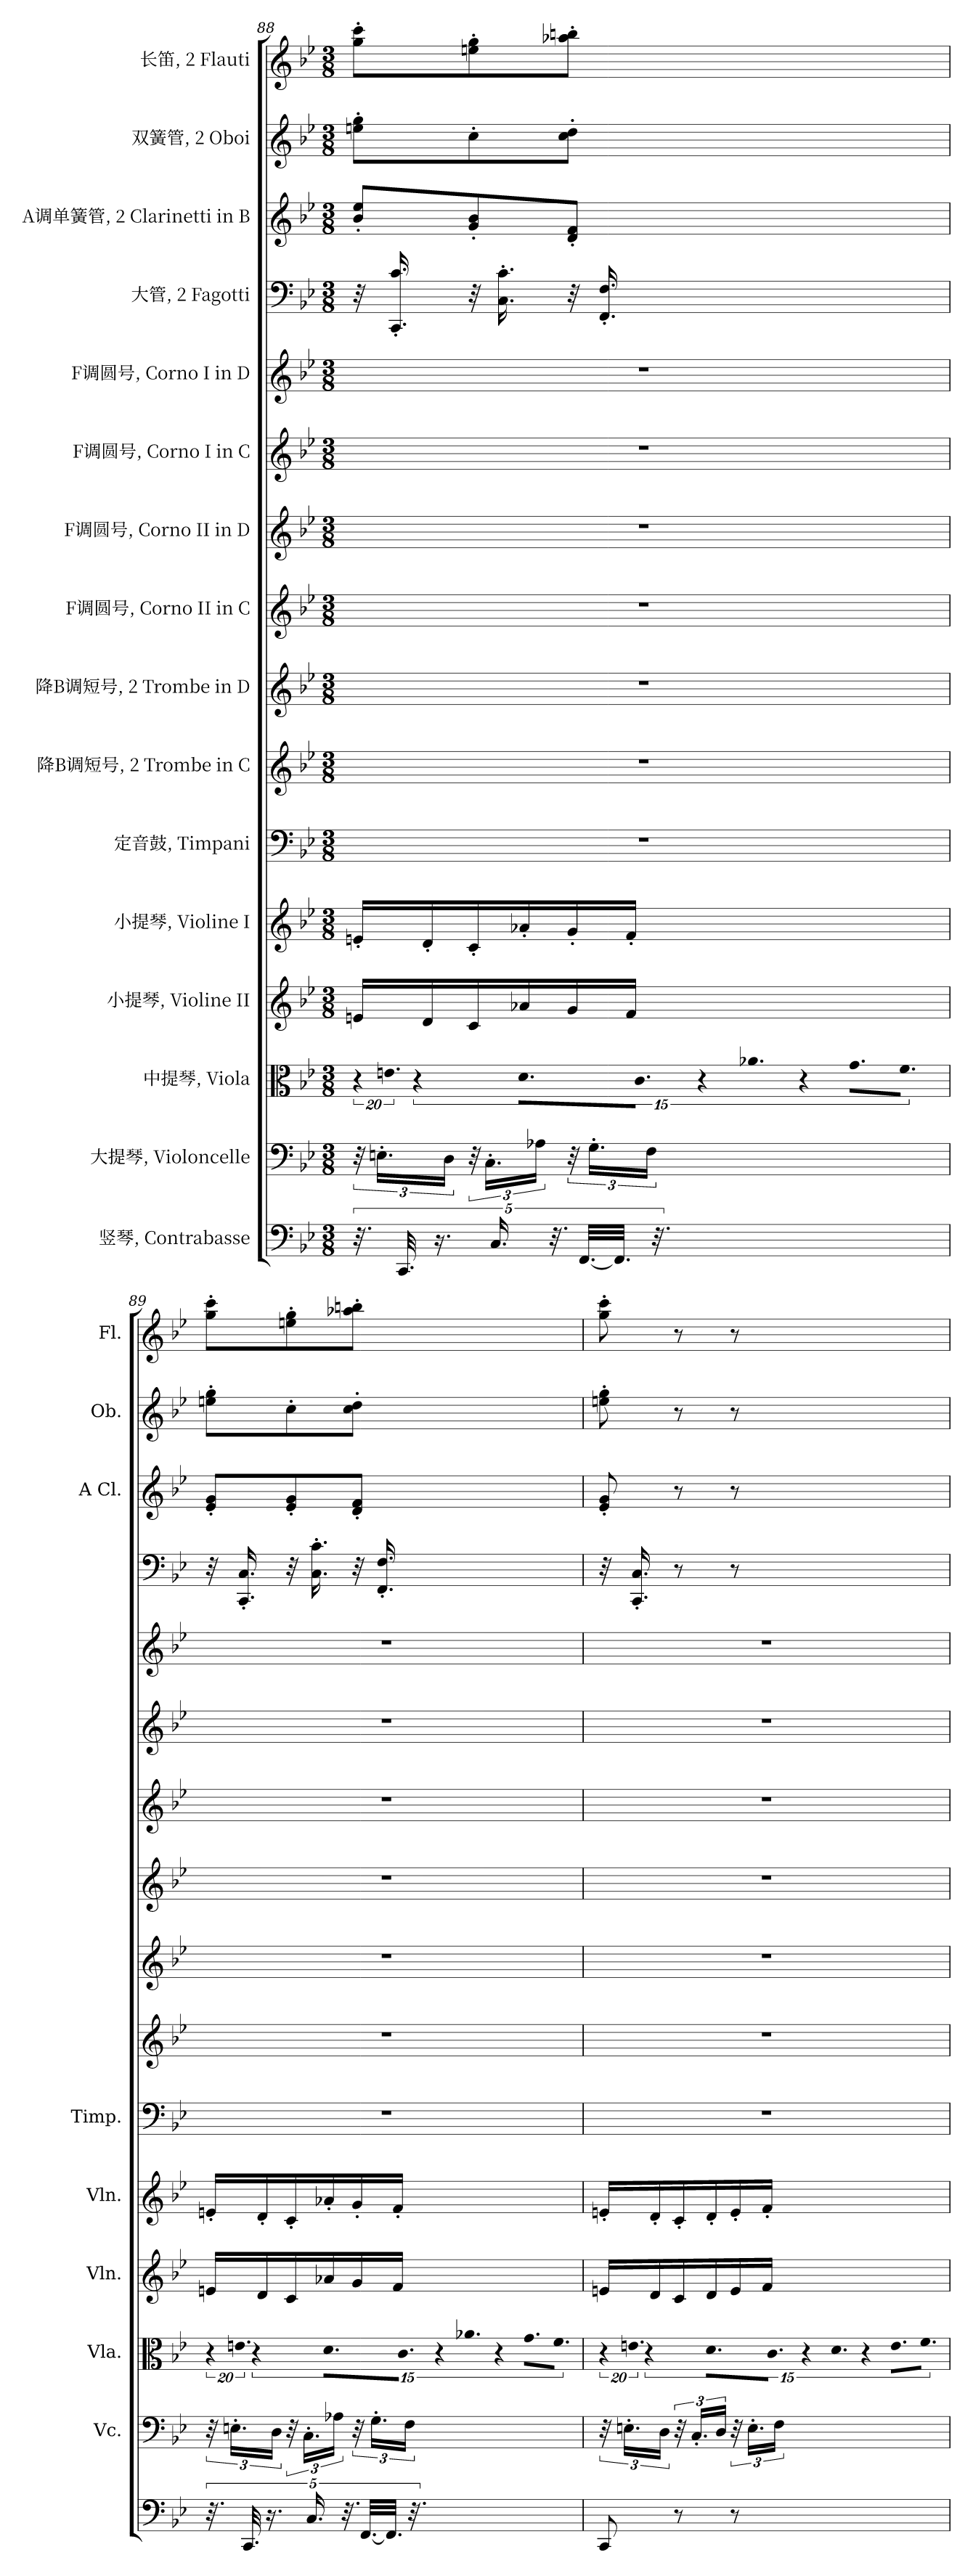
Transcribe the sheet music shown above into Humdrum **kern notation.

**kern	**kern	**kern	**kern	**kern	**kern	**kern	**kern	**kern	**kern	**kern	**kern	**kern	**kern	**kern	**kern
*part16	*part15	*part14	*part13	*part12	*part11	*part10	*part9	*part8	*part7	*part6	*part5	*part4	*part3	*part2	*part1
*staff16	*staff15	*staff14	*staff13	*staff12	*staff11	*staff10	*staff9	*staff8	*staff7	*staff6	*staff5	*staff4	*staff3	*staff2	*staff1
*I"竖琴, Contrabasse	*I"大提琴, Violoncelle	*I"中提琴, Viola	*I"小提琴, Violine II	*I"小提琴, Violine I	*I"定音鼓, Timpani	*I"降B调短号, 2 Trombe in C	*I"降B调短号, 2 Trombe in D	*I"F调圆号, Corno II in C	*I"F调圆号, Corno II in D	*I"F调圆号, Corno I in C	*I"F调圆号, Corno I in D	*I"大管, 2 Fagotti	*I"A调单簧管, 2 Clarinetti in B	*I"双簧管, 2 Oboi	*I"长笛, 2 Flauti
*	*I'Vc.	*I'Vla.	*I'Vln.	*I'Vln.	*I'Timp.	*	*	*	*	*	*	*	*I'A Cl.	*I'Ob.	*I'Fl.
!!LO:PB:g=z
*clefF4	*clefF4	*clefC3	*clefG2	*clefG2	*clefF4	*clefG2	*clefG2	*clefG2	*clefG2	*clefG2	*clefG2	*clefF4	*clefG2	*clefG2	*clefG2
*	*	*	*	*	*	*ITrd1c2	*ITrd1c2	*ITrd4c7	*ITrd4c7	*ITrd4c7	*ITrd4c7	*	*ITrd2c3	*	*
*k[b-e-]	*k[b-e-]	*k[b-e-]	*k[b-e-]	*k[b-e-]	*k[b-e-]	*k[b-e-a-d-]	*k[b-e-a-d-]	*k[b-e-a-]	*k[b-e-a-]	*k[b-e-a-]	*k[b-e-a-]	*k[b-e-]	*k[f#]	*k[b-e-]	*k[b-e-]
*M3/8	*M3/8	*M3/8	*M3/8	*M3/8	*M3/8	*M3/8	*M3/8	*M3/8	*M3/8	*M3/8	*M3/8	*M3/8	*M3/8	*M3/8	*M3/8
*MM117	*MM117	*MM117	*MM117	*MM117	*MM117	*MM117	*MM117	*MM117	*MM117	*MM117	*MM117	*MM117	*MM117	*MM117	*MM117
=88	=88	=88	=88	=88	=88	=88	=88	=88	=88	=88	=88	=88	=88	=88	=88
!	!	!LO:N:vis=64.	!	!	!	!	!	!	!	!	!	!	!	!	!
40.r	48r	640%17r	16en/LL	16en'/LL	4.r	4.r	4.r	4.r	4.r	4.r	4.r	32r	8g/' 8cc/'L	8een\' 8gg\'L	8gg\' 8ccc\'L
.	24.En'\LL	.	.	.	.	.	.	.	.	.	.	.	.	.	.
!	!	!LO:N:vis=32.	!	!	!	!	!	!	!	!	!	!	!	!	!
.	.	640%17en\	.	.	.	.	.	.	.	.	.	.	.	.	.
.	.	.	.	.	.	.	.	.	.	.	.	16.CC/' 16.c/'	.	.	.
40.CC/	.	.	.	.	.	.	.	.	.	.	.	.	.	.	.
.	.	1920ryy	.	.	.	.	.	.	.	.	.	.	.	.	.
!	!	!LO:N:vis=64.	!	!	!	!	!	!	!	!	!	!	!	!	!
.	.	640%17r	.	.	.	.	.	.	.	.	.	.	.	.	.
.	.	.	16d/	16d'/	.	.	.	.	.	.	.	.	.	.	.
20.r	.	.	.	.	.	.	.	.	.	.	.	.	.	.	.
!	!	!LO:N:vis=32.	!	!	!	!	!	!	!	!	!	!	!	!	!
.	.	1920%103d\LLL	.	.	.	.	.	.	.	.	.	.	.	.	.
.	24D\JJ	.	.	.	.	.	.	.	.	.	.	.	.	.	.
*	*	*	*	*	*	*	*	*	*	*	*	*	*	*	*MM130
.	48r	.	16c/	16c'/	.	.	.	.	.	.	.	32r	8e/' 8g/'	8cc'\	8een\' 8gg\'
!	!	!LO:N:vis=32.	!	!	!	!	!	!	!	!	!	!	!	!	!
.	.	1920%103c\JJJ	.	.	.	.	.	.	.	.	.	.	.	.	.
.	24.C'\LL	.	.	.	.	.	.	.	.	.	.	.	.	.	.
20.C/	.	.	.	.	.	.	.	.	.	.	.	.	.	.	.
.	.	.	.	.	.	.	.	.	.	.	.	16.C\' 16.c\'	.	.	.
!	!	!LO:N:vis=64.	!	!	!	!	!	!	!	!	!	!	!	!	!
.	.	640%17r	16a-X/	16a-X'/	.	.	.	.	.	.	.	.	.	.	.
.	24A-X\JJ	.	.	.	.	.	.	.	.	.	.	.	.	.	.
!	!	!LO:N:vis=32.	!	!	!	!	!	!	!	!	!	!	!	!	!
.	.	640%17a-X\	.	.	.	.	.	.	.	.	.	.	.	.	.
40.r	.	.	.	.	.	.	.	.	.	.	.	.	.	.	.
.	.	1920ryy	.	.	.	.	.	.	.	.	.	.	.	.	.
!	!	!LO:N:vis=64.	!	!	!	!	!	!	!	!	!	!	!	!	!
.	.	640%17r	.	.	.	.	.	.	.	.	.	.	.	.	.
*	*	*	*	*	*	*	*	*	*	*	*	*	*	*	*MM124
.	48r	.	16g/	16g'/	.	.	.	.	.	.	.	32r	8B/' 8d/'J	8cc\' 8dd\'J	8aa-X\' 8bbn\'J
[40.FF/LLL	.	.	.	.	.	.	.	.	.	.	.	.	.	.	.
!	!	!LO:N:vis=32.	!	!	!	!	!	!	!	!	!	!	!	!	!
.	.	1920%103g\LLL	.	.	.	.	.	.	.	.	.	.	.	.	.
.	24.G'\LL	.	.	.	.	.	.	.	.	.	.	.	.	.	.
.	.	.	.	.	.	.	.	.	.	.	.	16.FF/' 16.F/'	.	.	.
40.FF/JJJ]	.	.	.	.	.	.	.	.	.	.	.	.	.	.	.
.	.	.	16f/JJ	16f'/JJ	.	.	.	.	.	.	.	.	.	.	.
!	!	!LO:N:vis=32.	!	!	!	!	!	!	!	!	!	!	!	!	!
.	.	1920%103f\JJJ	.	.	.	.	.	.	.	.	.	.	.	.	.
.	24F\JJ	.	.	.	.	.	.	.	.	.	.	.	.	.	.
40.r	.	.	.	.	.	.	.	.	.	.	.	.	.	.	.
=89	=89	=89	=89	=89	=89	=89	=89	=89	=89	=89	=89	=89	=89	=89	=89
*	*	*	*	*	*	*	*	*	*	*	*	*	*	*	*MM117
!	!	!LO:N:vis=64.	!	!	!	!	!	!	!	!	!	!	!	!	!
40.r	48r	640%17r	16en/LL	16en'/LL	4.r	4.r	4.r	4.r	4.r	4.r	4.r	32r	8c/' 8e/'L	8een\' 8gg\'L	8gg\' 8ccc\'L
.	24.En'\LL	.	.	.	.	.	.	.	.	.	.	.	.	.	.
!	!	!LO:N:vis=32.	!	!	!	!	!	!	!	!	!	!	!	!	!
.	.	640%17en\	.	.	.	.	.	.	.	.	.	.	.	.	.
.	.	.	.	.	.	.	.	.	.	.	.	16.CC/' 16.C/'	.	.	.
40.CC/	.	.	.	.	.	.	.	.	.	.	.	.	.	.	.
.	.	1920ryy	.	.	.	.	.	.	.	.	.	.	.	.	.
!	!	!LO:N:vis=64.	!	!	!	!	!	!	!	!	!	!	!	!	!
.	.	640%17r	.	.	.	.	.	.	.	.	.	.	.	.	.
.	.	.	16d/	16d'/	.	.	.	.	.	.	.	.	.	.	.
20.r	.	.	.	.	.	.	.	.	.	.	.	.	.	.	.
!	!	!LO:N:vis=32.	!	!	!	!	!	!	!	!	!	!	!	!	!
.	.	1920%103d\LLL	.	.	.	.	.	.	.	.	.	.	.	.	.
.	24D\JJ	.	.	.	.	.	.	.	.	.	.	.	.	.	.
*	*	*	*	*	*	*	*	*	*	*	*	*	*	*	*MM130
.	48r	.	16c/	16c'/	.	.	.	.	.	.	.	32r	8c/' 8e/'	8cc'\	8een\' 8gg\'
!	!	!LO:N:vis=32.	!	!	!	!	!	!	!	!	!	!	!	!	!
.	.	1920%103c\JJJ	.	.	.	.	.	.	.	.	.	.	.	.	.
.	24.C'\LL	.	.	.	.	.	.	.	.	.	.	.	.	.	.
20.C/	.	.	.	.	.	.	.	.	.	.	.	.	.	.	.
.	.	.	.	.	.	.	.	.	.	.	.	16.C\' 16.c\'	.	.	.
!	!	!LO:N:vis=64.	!	!	!	!	!	!	!	!	!	!	!	!	!
.	.	640%17r	16a-X/	16a-X'/	.	.	.	.	.	.	.	.	.	.	.
.	24A-X\JJ	.	.	.	.	.	.	.	.	.	.	.	.	.	.
!	!	!LO:N:vis=32.	!	!	!	!	!	!	!	!	!	!	!	!	!
.	.	640%17a-X\	.	.	.	.	.	.	.	.	.	.	.	.	.
40.r	.	.	.	.	.	.	.	.	.	.	.	.	.	.	.
.	.	1920ryy	.	.	.	.	.	.	.	.	.	.	.	.	.
!	!	!LO:N:vis=64.	!	!	!	!	!	!	!	!	!	!	!	!	!
.	.	640%17r	.	.	.	.	.	.	.	.	.	.	.	.	.
*	*	*	*	*	*	*	*	*	*	*	*	*	*	*	*MM124
.	48r	.	16g/	16g'/	.	.	.	.	.	.	.	32r	8B/' 8d/'J	8cc\' 8dd\'J	8aa-X\' 8bbn\'J
[40.FF/LLL	.	.	.	.	.	.	.	.	.	.	.	.	.	.	.
!	!	!LO:N:vis=32.	!	!	!	!	!	!	!	!	!	!	!	!	!
.	.	1920%103g\LLL	.	.	.	.	.	.	.	.	.	.	.	.	.
.	24.G'\LL	.	.	.	.	.	.	.	.	.	.	.	.	.	.
.	.	.	.	.	.	.	.	.	.	.	.	16.FF/' 16.F/'	.	.	.
40.FF/JJJ]	.	.	.	.	.	.	.	.	.	.	.	.	.	.	.
.	.	.	16f/JJ	16f'/JJ	.	.	.	.	.	.	.	.	.	.	.
!	!	!LO:N:vis=32.	!	!	!	!	!	!	!	!	!	!	!	!	!
.	.	1920%103f\JJJ	.	.	.	.	.	.	.	.	.	.	.	.	.
.	24F\JJ	.	.	.	.	.	.	.	.	.	.	.	.	.	.
40.r	.	.	.	.	.	.	.	.	.	.	.	.	.	.	.
!!LO:PB:g=z
=90	=90	=90	=90	=90	=90	=90	=90	=90	=90	=90	=90	=90	=90	=90	=90
*	*	*	*	*	*	*	*	*	*	*	*	*	*	*	*MM117
!	!	!LO:N:vis=64.	!	!	!	!	!	!	!	!	!	!	!	!	!
8CC/	48r	640%17r	16en/LL	16en'/LL	4.r	4.r	4.r	4.r	4.r	4.r	4.r	32r	8c/' 8e/'	8een\' 8gg\'	8gg\' 8ccc\'
.	24.En'\LL	.	.	.	.	.	.	.	.	.	.	.	.	.	.
!	!	!LO:N:vis=32.	!	!	!	!	!	!	!	!	!	!	!	!	!
.	.	640%17en\	.	.	.	.	.	.	.	.	.	.	.	.	.
.	.	.	.	.	.	.	.	.	.	.	.	16.CC/' 16.C/'	.	.	.
.	.	1920ryy	.	.	.	.	.	.	.	.	.	.	.	.	.
!	!	!LO:N:vis=64.	!	!	!	!	!	!	!	!	!	!	!	!	!
.	.	640%17r	.	.	.	.	.	.	.	.	.	.	.	.	.
.	.	.	16d/	16d'/	.	.	.	.	.	.	.	.	.	.	.
!	!	!LO:N:vis=32.	!	!	!	!	!	!	!	!	!	!	!	!	!
.	.	1920%103d\LLL	.	.	.	.	.	.	.	.	.	.	.	.	.
.	24D\JJ	.	.	.	.	.	.	.	.	.	.	.	.	.	.
*	*	*	*	*	*	*	*	*	*	*	*	*	*	*	*MM130
8r	48r	.	16c/	16c'/	.	.	.	.	.	.	.	8r	8r	8r	8r
!	!	!LO:N:vis=32.	!	!	!	!	!	!	!	!	!	!	!	!	!
.	.	1920%103c\JJJ	.	.	.	.	.	.	.	.	.	.	.	.	.
.	24.C'/LL	.	.	.	.	.	.	.	.	.	.	.	.	.	.
!	!	!LO:N:vis=64.	!	!	!	!	!	!	!	!	!	!	!	!	!
.	.	640%17r	16d/	16d'/	.	.	.	.	.	.	.	.	.	.	.
.	24D/JJ	.	.	.	.	.	.	.	.	.	.	.	.	.	.
!	!	!LO:N:vis=32.	!	!	!	!	!	!	!	!	!	!	!	!	!
.	.	640%17d\	.	.	.	.	.	.	.	.	.	.	.	.	.
.	.	1920ryy	.	.	.	.	.	.	.	.	.	.	.	.	.
!	!	!LO:N:vis=64.	!	!	!	!	!	!	!	!	!	!	!	!	!
.	.	640%17r	.	.	.	.	.	.	.	.	.	.	.	.	.
*	*	*	*	*	*	*	*	*	*	*	*	*	*	*	*MM124
8r	48r	.	16e/	16e'/	.	.	.	.	.	.	.	8r	8r	8r	8r
!	!	!LO:N:vis=32.	!	!	!	!	!	!	!	!	!	!	!	!	!
.	.	1920%103e\LLL	.	.	.	.	.	.	.	.	.	.	.	.	.
.	24.E'\LL	.	.	.	.	.	.	.	.	.	.	.	.	.	.
.	.	.	16f/JJ	16f'/JJ	.	.	.	.	.	.	.	.	.	.	.
!	!	!LO:N:vis=32.	!	!	!	!	!	!	!	!	!	!	!	!	!
.	.	1920%103f\JJJ	.	.	.	.	.	.	.	.	.	.	.	.	.
.	24F\JJ	.	.	.	.	.	.	.	.	.	.	.	.	.	.
=	=	=	=	=	=	=	=	=	=	=	=	=	=	=	=
*-	*-	*-	*-	*-	*-	*-	*-	*-	*-	*-	*-	*-	*-	*-	*-
